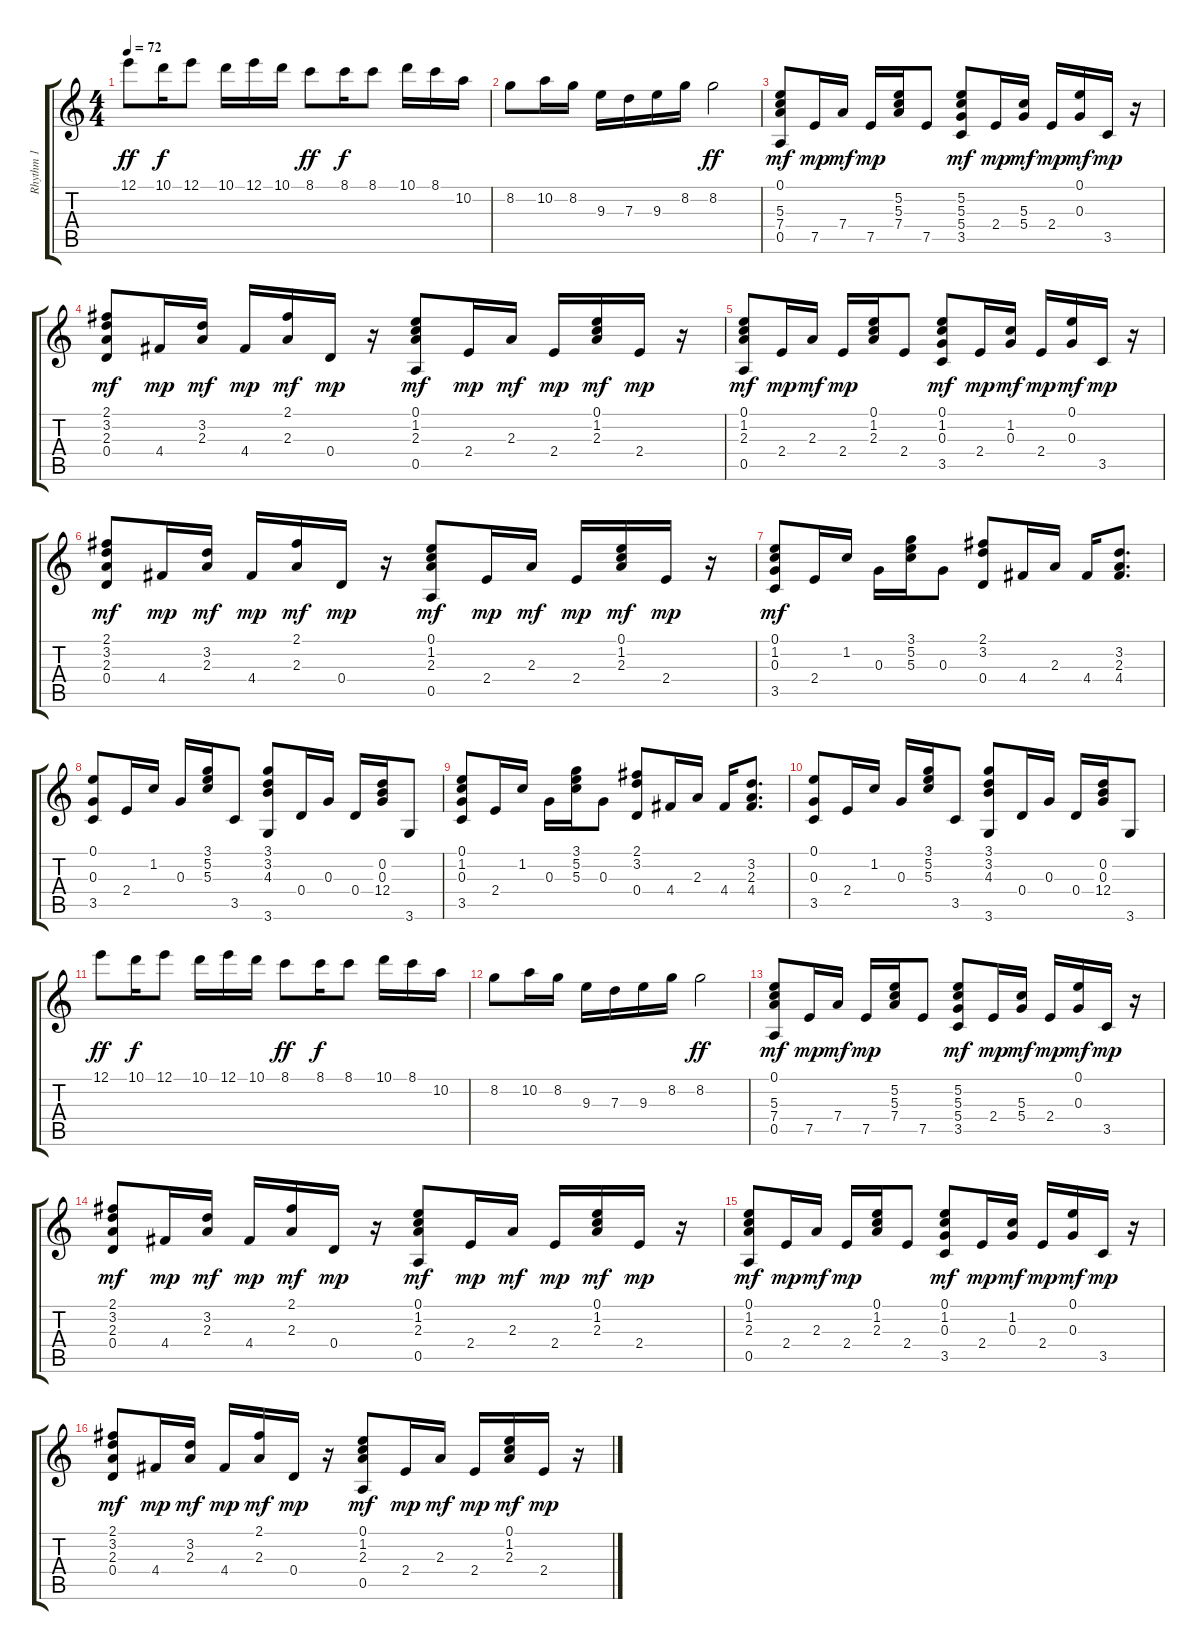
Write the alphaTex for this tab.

\track ("Rhythm 1" "Rhythm 1") {instrument acousticguitarsteel}
\staff {score tabs}
\tuning (E4 B3 G3 D3 A2 E2) {hide}
\ts (4 4)
\tempo 72
\clef g2
\ks c
12.1.8{dy ff} 10.1.16{dy f} 12.1.8 10.1.16 12.1.16 10.1.16 8.1.8{dy ff} 8.1.16{dy f} 8.1.8 10.1.16 8.1.16 10.2.16 |
8.2.8 10.2.16 8.2.16 9.3.16 7.3.16 9.3.16 8.2.16 8.2.2{dy ff} |
(0.1 5.3 7.4 0.5).8{dy mf} 7.5.16{dy mp} 7.4.16{dy mf} 7.5.16{dy mp} (5.2 5.3 7.4).16 7.5.8 (5.2 5.3 5.4 3.5).8{dy mf} 2.4.16{dy mp} (5.3 5.4).16{dy mf} 2.4.16{dy mp} (0.1 0.3).16{dy mf} 3.5.16{dy mp} r.16 |
(2.1 3.2 2.3 0.4).8{dy mf} 4.4.16{dy mp} (3.2 2.3).16{dy mf} 4.4.16{dy mp} (2.1 2.3).16{dy mf} 0.4.16{dy mp} r.16 (0.1 1.2 2.3 0.5).8{dy mf} 2.4.16{dy mp} 2.3.16{dy mf} 2.4.16{dy mp} (0.1 1.2 2.3).16{dy mf} 2.4.16{dy mp} r.16 |
(0.1 1.2 2.3 0.5).8{dy mf} 2.4.16{dy mp} 2.3.16{dy mf} 2.4.16{dy mp} (0.1 1.2 2.3).16 2.4.8 (0.1 1.2 0.3 3.5).8{dy mf} 2.4.16{dy mp} (1.2 0.3).16{dy mf} 2.4.16{dy mp} (0.1 0.3).16{dy mf} 3.5.16{dy mp} r.16 |
(2.1 3.2 2.3 0.4).8{dy mf} 4.4.16{dy mp} (3.2 2.3).16{dy mf} 4.4.16{dy mp} (2.1 2.3).16{dy mf} 0.4.16{dy mp} r.16 (0.1 1.2 2.3 0.5).8{dy mf} 2.4.16{dy mp} 2.3.16{dy mf} 2.4.16{dy mp} (0.1 1.2 2.3).16{dy mf} 2.4.16{dy mp} r.16 |
(0.1 1.2 0.3 3.5).8{dy mf} 2.4.16 1.2.16 0.3.16 (3.1 5.2 5.3).16 0.3.8 (2.1 3.2 0.4).8 4.4.16 2.3.16 4.4.16 (3.2 2.3 4.4).8{d} |
(0.1 0.3 3.5).8 2.4.16 1.2.16 0.3.16 (3.1 5.2 5.3).16 3.5.8 (3.1 3.2 4.3 3.6).8 0.4.16 0.3.16 0.4.16 (0.2 0.3 12.4).16 3.6.8 |
(0.1 1.2 0.3 3.5).8 2.4.16 1.2.16 0.3.16 (3.1 5.2 5.3).16 0.3.8 (2.1 3.2 0.4).8 4.4.16 2.3.16 4.4.16 (3.2 2.3 4.4).8{d} |
(0.1 0.3 3.5).8 2.4.16 1.2.16 0.3.16 (3.1 5.2 5.3).16 3.5.8 (3.1 3.2 4.3 3.6).8 0.4.16 0.3.16 0.4.16 (0.2 0.3 12.4).16 3.6.8 |
12.1.8{dy ff} 10.1.16{dy f} 12.1.8 10.1.16 12.1.16 10.1.16 8.1.8{dy ff} 8.1.16{dy f} 8.1.8 10.1.16 8.1.16 10.2.16 |
8.2.8 10.2.16 8.2.16 9.3.16 7.3.16 9.3.16 8.2.16 8.2.2{dy ff} |
(0.1 5.3 7.4 0.5).8{dy mf} 7.5.16{dy mp} 7.4.16{dy mf} 7.5.16{dy mp} (5.2 5.3 7.4).16 7.5.8 (5.2 5.3 5.4 3.5).8{dy mf} 2.4.16{dy mp} (5.3 5.4).16{dy mf} 2.4.16{dy mp} (0.1 0.3).16{dy mf} 3.5.16{dy mp} r.16 |
(2.1 3.2 2.3 0.4).8{dy mf} 4.4.16{dy mp} (3.2 2.3).16{dy mf} 4.4.16{dy mp} (2.1 2.3).16{dy mf} 0.4.16{dy mp} r.16 (0.1 1.2 2.3 0.5).8{dy mf} 2.4.16{dy mp} 2.3.16{dy mf} 2.4.16{dy mp} (0.1 1.2 2.3).16{dy mf} 2.4.16{dy mp} r.16 |
(0.1 1.2 2.3 0.5).8{dy mf} 2.4.16{dy mp} 2.3.16{dy mf} 2.4.16{dy mp} (0.1 1.2 2.3).16 2.4.8 (0.1 1.2 0.3 3.5).8{dy mf} 2.4.16{dy mp} (1.2 0.3).16{dy mf} 2.4.16{dy mp} (0.1 0.3).16{dy mf} 3.5.16{dy mp} r.16 |
(2.1 3.2 2.3 0.4).8{dy mf} 4.4.16{dy mp} (3.2 2.3).16{dy mf} 4.4.16{dy mp} (2.1 2.3).16{dy mf} 0.4.16{dy mp} r.16 (0.1 1.2 2.3 0.5).8{dy mf} 2.4.16{dy mp} 2.3.16{dy mf} 2.4.16{dy mp} (0.1 1.2 2.3).16{dy mf} 2.4.16{dy mp} r.16
